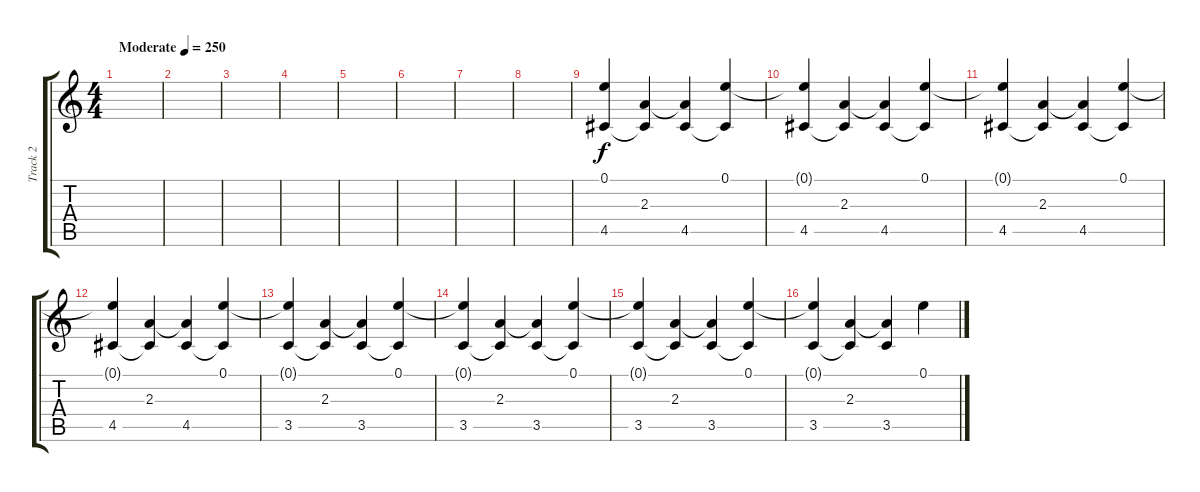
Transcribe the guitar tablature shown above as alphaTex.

\track ("Track 2" "Track 2") {instrument acousticguitarnylon}
\staff {score tabs}
\tuning (E4 B3 G3 D3 A2 E2) {hide}
\ts (4 4)
\tempo (250 "Moderate")
\clef g2
\ks c
|
|
|
|
|
|
|
|
(0.1 4.5).4 (2.3 4.5{t}).4 (2.3{t} 4.5).4 (0.1 4.5{t}).4 |
(0.1{t} 4.5).4 (2.3 4.5{t}).4 (2.3{t} 4.5).4 (0.1 4.5{t}).4 |
(0.1{t} 4.5).4 (2.3 4.5{t}).4 (2.3{t} 4.5).4 (0.1 4.5{t}).4 |
(0.1{t} 4.5).4 (2.3 4.5{t}).4 (2.3{t} 4.5).4 (0.1 4.5{t}).4 |
(0.1{t} 3.5).4 (2.3 3.5{t}).4 (2.3{t} 3.5).4 (0.1 3.5{t}).4 |
(0.1{t} 3.5).4 (2.3 3.5{t}).4 (2.3{t} 3.5).4 (0.1 3.5{t}).4 |
(0.1{t} 3.5).4 (2.3 3.5{t}).4 (2.3{t} 3.5).4 (0.1 3.5{t}).4 |
(0.1{t} 3.5).4 (2.3 3.5{t}).4 (2.3{t} 3.5).4 0.1.4
